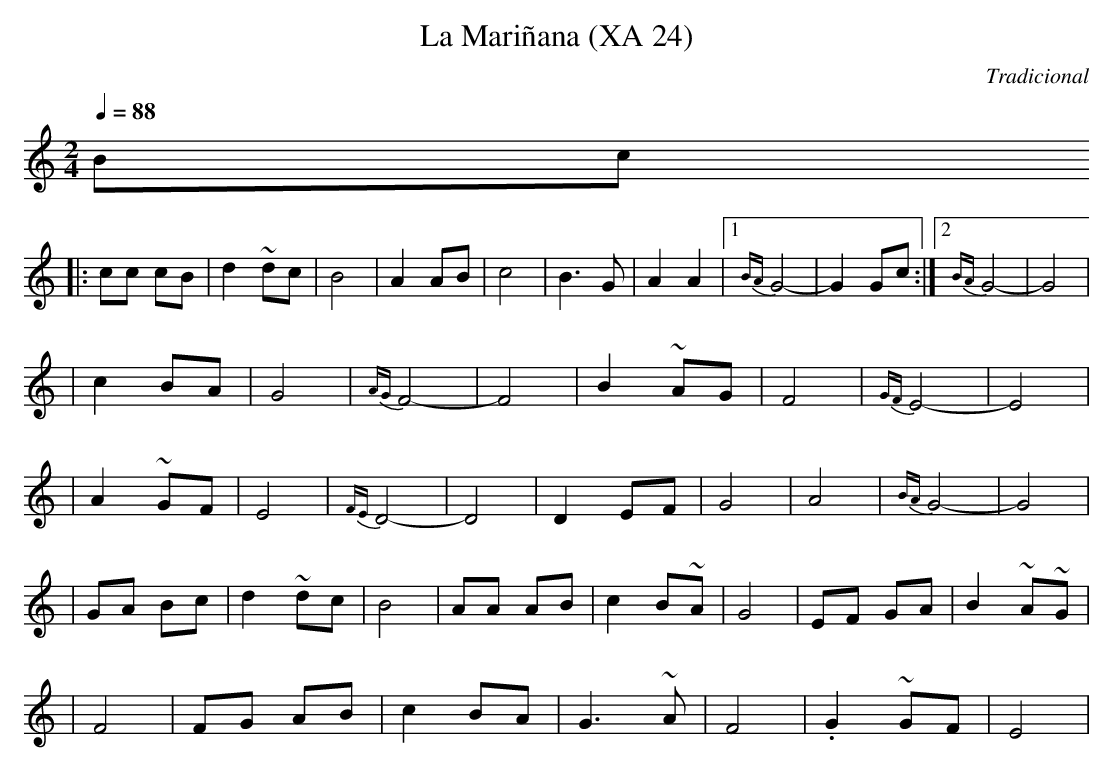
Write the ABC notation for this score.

X:1
T:La Mariñana (XA 24)
C:Tradicional
M:2/4
L:1/8
Q:1/4=88
K:C
Bc
|: cc cB|d2 ~dc|B4|A2 AB|c4|B3 G|A2 A2|[1 {BA}G4-|G2 Gc :|[2 {BA}G4-|G4|
|c2 BA|G4|{AG}F4-|F4|B2 ~AG|F4|{GF}E4-|E4|
|A2 ~GF|E4|{FE}D4-|D4|D2 EF|G4|A4|{BA}G4-|G4|
|GA Bc|d2 ~dc|B4|AA AB|c2 B~A|G4|EF GA|B2 ~A~G|
|F4|FG AB|c2 BA|G3 ~A|F4|.G2 ~GF|E4|
